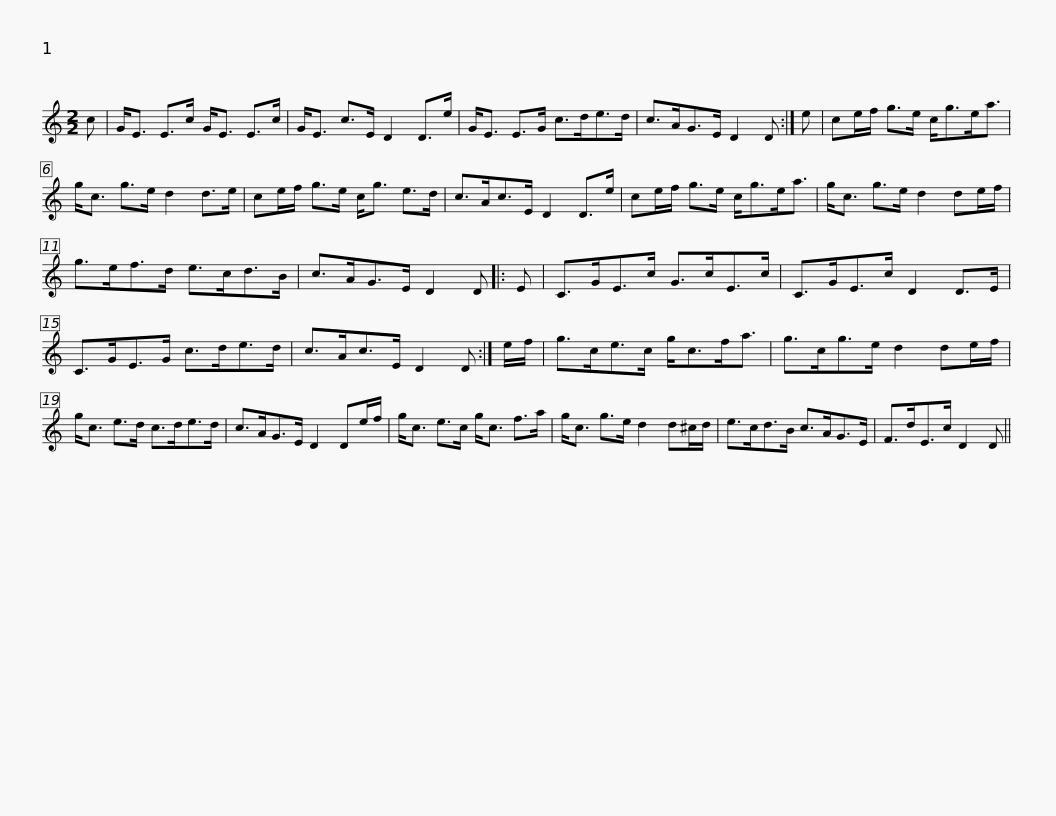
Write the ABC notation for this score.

X:1
L:1/8
M:2/2
I:linebreak $
K:C
V:1 treble
V:1
 c | G<E E>c G<E E>c | G<E c>E D2 D>e | G<E E>G c>de>d | c>AG>E D2 D :| %5
 e |$ ce/f/ g>e c<ge<a | g<c g>e d2 d>e | ce/f/ g>e c<g e>d | c>Ac>E D2 D>e | %10
 ce/f/ g>e c<ge<a |$ g<c g>e d2 de/f/ | g>ef>d e>cd>B | c>AG>E D2 D |: E | %15
 C>GE>c G>cE>c | C>GE>c D2 D>E |$ C>GE>G c>de>d | c>Ac>E D2 D :| e/f/ | %20
 g>ce>c g<cf<a | g>cg>e d2 de/f/ |$ g<c e>d c>de>d | c>AG>E D2 De/f/ | g<c e>c g<c f>a | %25
 g<c g>e d2 d^c/d/ | e>cd>B c>AG>E |$ F>dE>c D2 D || %28
